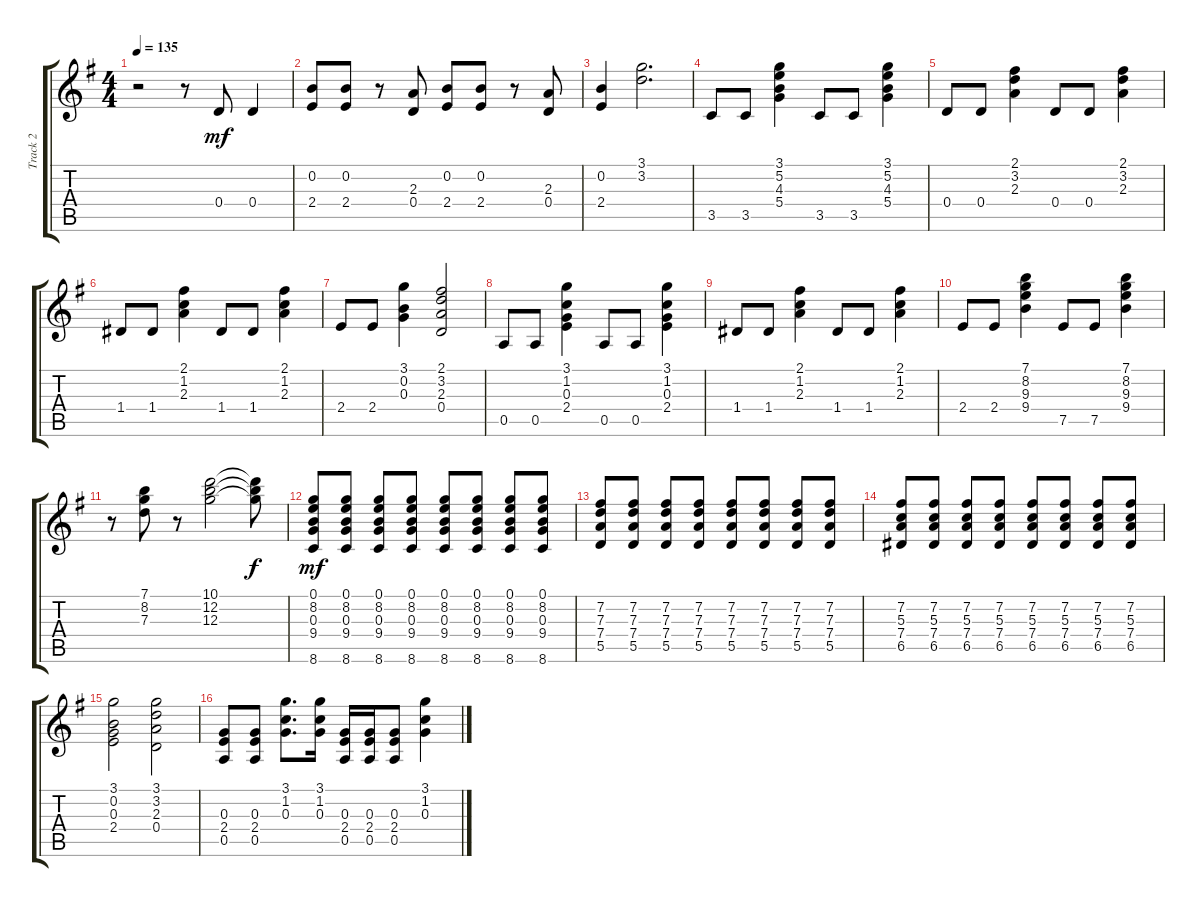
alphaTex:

\track ("Track 2" "Track 2") {instrument acousticguitarsteel}
\staff {score tabs}
\tuning (E4 B3 G3 D3 A2 E2) {hide}
\ts (4 4)
\tempo 135
\clef g2
\ks g
r.2{dy mf} r.8 0.4.8 0.4.4 |
(0.2 2.4).8 (0.2 2.4).8 r.8 (2.3 0.4).8 (0.2 2.4).8 (0.2 2.4).8 r.8 (2.3 0.4).8 |
(0.2 2.4).4 (3.1 3.2).2{d} |
3.5.8 3.5.8 (3.1 5.2 4.3 5.4).4 3.5.8 3.5.8 (3.1 5.2 4.3 5.4).4 |
0.4.8 0.4.8 (2.1 3.2 2.3).4 0.4.8 0.4.8 (2.1 3.2 2.3).4 |
1.4.8 1.4.8 (2.1 1.2 2.3).4 1.4.8 1.4.8 (2.1 1.2 2.3).4 |
2.4.8 2.4.8 (3.1 0.2 0.3).4 (2.1 3.2 2.3 0.4).2 |
0.5.8 0.5.8 (3.1 1.2 0.3 2.4).4 0.5.8 0.5.8 (3.1 1.2 0.3 2.4).4 |
1.4.8 1.4.8 (2.1 1.2 2.3).4 1.4.8 1.4.8 (2.1 1.2 2.3).4 |
2.4.8 2.4.8 (7.1 8.2 9.3 9.4).4 7.5.8 7.5.8 (7.1 8.2 9.3 9.4).4 |
r.8 (7.1 8.2 7.3).8 r.8 (10.1 12.2 12.3).2 (10.1{t} 12.2{t} 12.3{t}).8{dy f} |
(0.1 8.2 0.3 9.4 8.6).8{dy mf} (0.1 8.2 0.3 9.4 8.6).8 (0.1 8.2 0.3 9.4 8.6).8 (0.1 8.2 0.3 9.4 8.6).8 (0.1 8.2 0.3 9.4 8.6).8 (0.1 8.2 0.3 9.4 8.6).8 (0.1 8.2 0.3 9.4 8.6).8 (0.1 8.2 0.3 9.4 8.6).8 |
(7.2 7.3 7.4 5.5).8 (7.2 7.3 7.4 5.5).8 (7.2 7.3 7.4 5.5).8 (7.2 7.3 7.4 5.5).8 (7.2 7.3 7.4 5.5).8 (7.2 7.3 7.4 5.5).8 (7.2 7.3 7.4 5.5).8 (7.2 7.3 7.4 5.5).8 |
(7.2 5.3 7.4 6.5).8 (7.2 5.3 7.4 6.5).8 (7.2 5.3 7.4 6.5).8 (7.2 5.3 7.4 6.5).8 (7.2 5.3 7.4 6.5).8 (7.2 5.3 7.4 6.5).8 (7.2 5.3 7.4 6.5).8 (7.2 5.3 7.4 6.5).8 |
(3.1 0.2 0.3 2.4).2 (3.1 3.2 2.3 0.4).2 |
(0.3 2.4 0.5).8 (0.3 2.4 0.5).8 (3.1 1.2 0.3).8{d} (3.1 1.2 0.3).16 (0.3 2.4 0.5).16 (0.3 2.4 0.5).16 (0.3 2.4 0.5).8 (3.1 1.2 0.3).4
